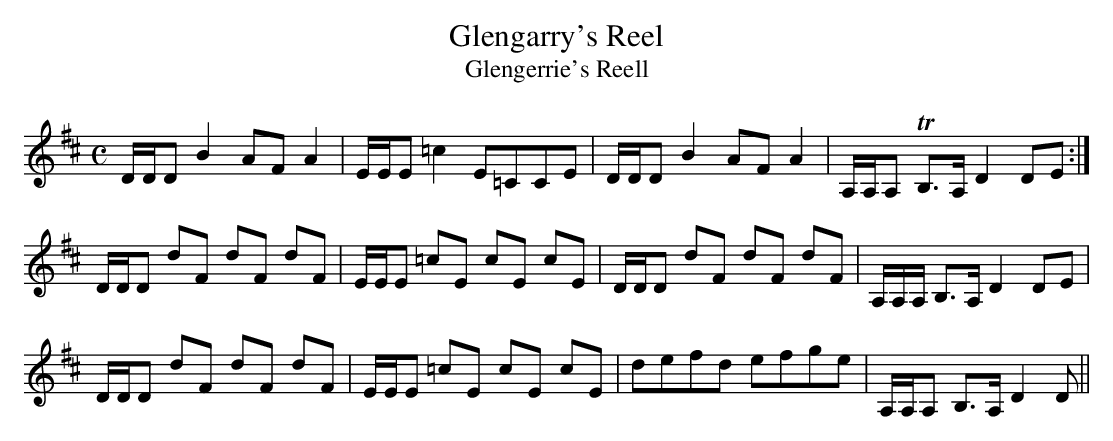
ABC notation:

X:1
T:Glengarry's Reel
T:Glengerrie's Reell
M:C
L:1/8
K:D
D/D/D B2 AF A2|E/E/E =c2 E=CCE|D/D/D B2 AF A2|A,/A,/A, TB,>A, D2 DE:|
D/D/D dF dF dF|E/E/E =cE cE cE|D/D/D dF dF dF|A,/A,/A,/ B,>A, D2 DE|
D/D/D dF dF dF|E/E/E =cE cE cE|defd efge|A,/A,/A, B,>A, D2 D||
